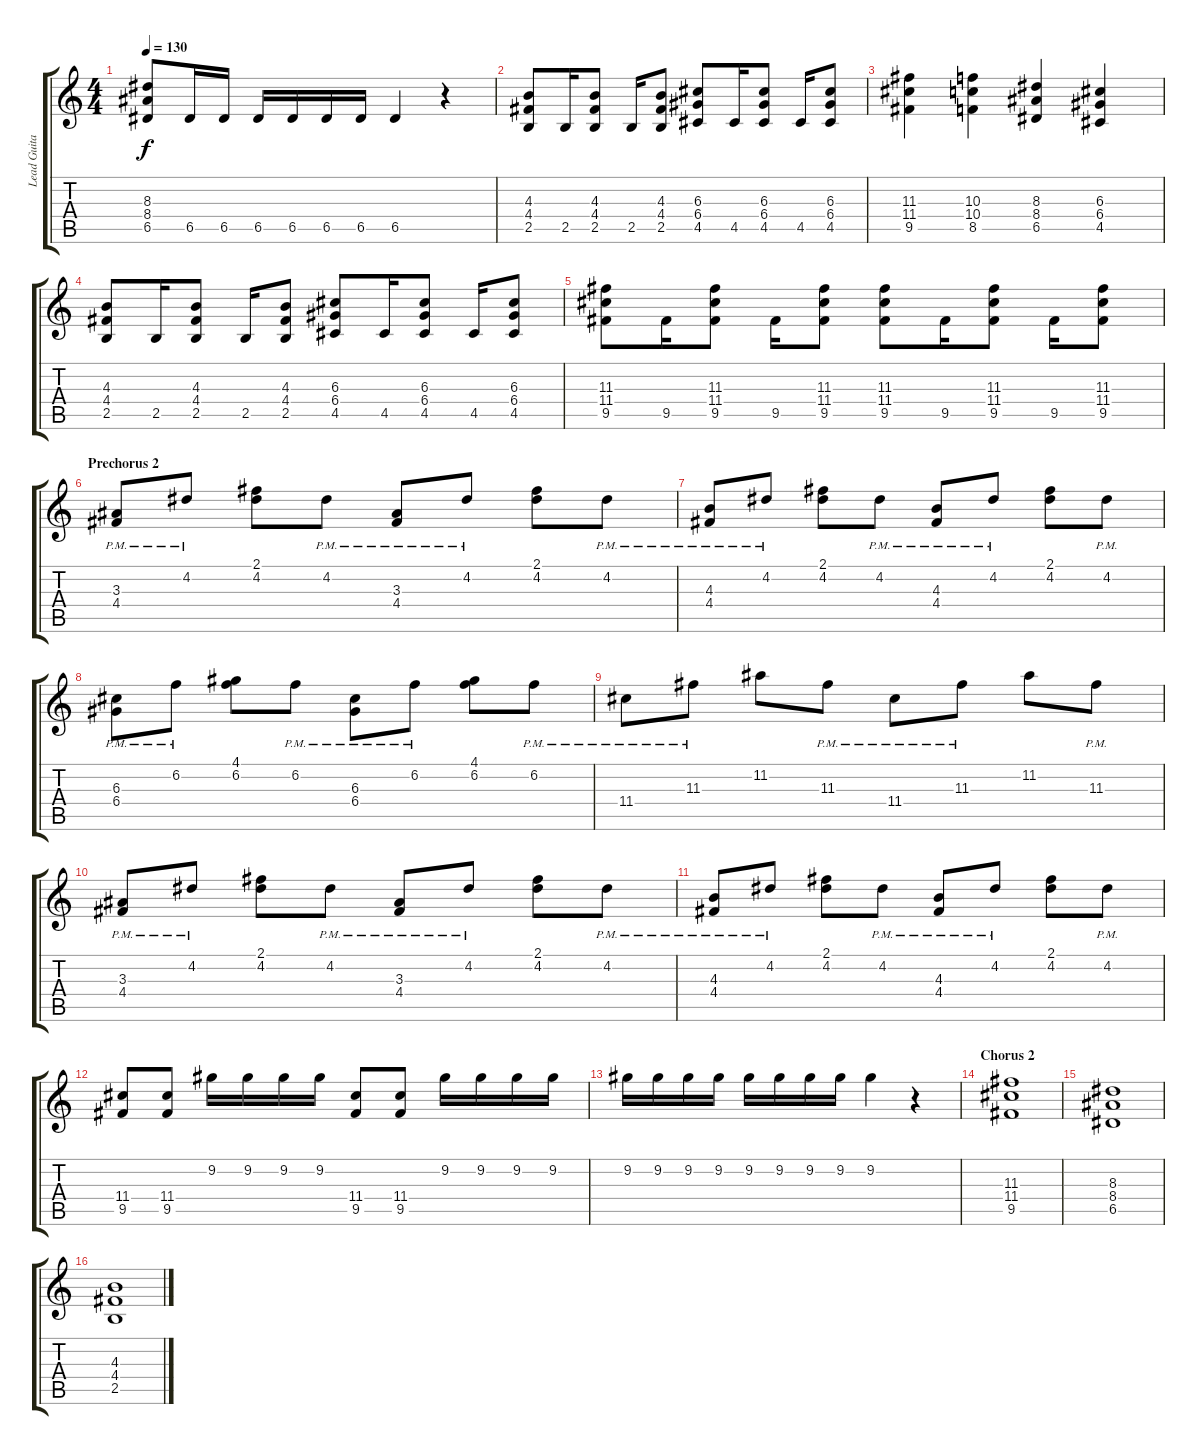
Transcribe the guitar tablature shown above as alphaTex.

\track ("Lead Guitar" "Lead Guita") {instrument distortionguitar}
\staff {score tabs}
\tuning (E4 B3 G3 D3 A2 E2) {hide}
\ts (4 4)
\tempo 130
\clef g2
\ks c
(8.3 8.4 6.5).8{dy f} 6.5.16 6.5.16 6.5.16 6.5.16 6.5.16 6.5.16 6.5.4 r.4 |
(4.3 4.4 2.5).8 2.5.16 (4.3 4.4 2.5).8 2.5.16 (4.3 4.4 2.5).8 (6.3 6.4 4.5).8 4.5.16 (6.3 6.4 4.5).8 4.5.16 (6.3 6.4 4.5).8 |
(11.3 11.4 9.5).4 (10.3 10.4 8.5).4 (8.3 8.4 6.5).4 (6.3 6.4 4.5).4 |
(4.3 4.4 2.5).8 2.5.16 (4.3 4.4 2.5).8 2.5.16 (4.3 4.4 2.5).8 (6.3 6.4 4.5).8 4.5.16 (6.3 6.4 4.5).8 4.5.16 (6.3 6.4 4.5).8 |
(11.3 11.4 9.5).8 9.5.16 (11.3 11.4 9.5).8 9.5.16 (11.3 11.4 9.5).8 (11.3 11.4 9.5).8 9.5.16 (11.3 11.4 9.5).8 9.5.16 (11.3 11.4 9.5).8 |
\section ("" "Prechorus 2")
(3.3{pm} 4.4{pm}).8 4.2{pm}.8 (2.1 4.2).8 4.2{pm}.8 (3.3{pm} 4.4{pm}).8 4.2{pm}.8 (2.1 4.2).8 4.2{pm}.8 |
(4.3{pm} 4.4{pm}).8 4.2{pm}.8 (2.1 4.2).8 4.2{pm}.8 (4.3{pm} 4.4{pm}).8 4.2{pm}.8 (2.1 4.2).8 4.2{pm}.8 |
(6.3{pm} 6.4{pm}).8 6.2{pm}.8 (4.1 6.2).8 6.2{pm}.8 (6.3{pm} 6.4{pm}).8 6.2{pm}.8 (4.1 6.2).8 6.2{pm}.8 |
11.4{pm}.8 11.3{pm}.8 11.2.8 11.3{pm}.8 11.4{pm}.8 11.3{pm}.8 11.2.8 11.3{pm}.8 |
(3.3{pm} 4.4{pm}).8 4.2{pm}.8 (2.1 4.2).8 4.2{pm}.8 (3.3{pm} 4.4{pm}).8 4.2{pm}.8 (2.1 4.2).8 4.2{pm}.8 |
(4.3{pm} 4.4{pm}).8 4.2{pm}.8 (2.1 4.2).8 4.2{pm}.8 (4.3{pm} 4.4{pm}).8 4.2{pm}.8 (2.1 4.2).8 4.2{pm}.8 |
(11.4 9.5).8 (11.4 9.5).8 9.2.16 9.2.16 9.2.16 9.2.16 (11.4 9.5).8 (11.4 9.5).8 9.2.16 9.2.16 9.2.16 9.2.16 |
9.2.16 9.2.16 9.2.16 9.2.16 9.2.16 9.2.16 9.2.16 9.2.16 9.2.4 r.4 |
\section ("" "Chorus 2")
(11.3 11.4 9.5).1 |
(8.3 8.4 6.5).1 |
(4.3 4.4 2.5).1
